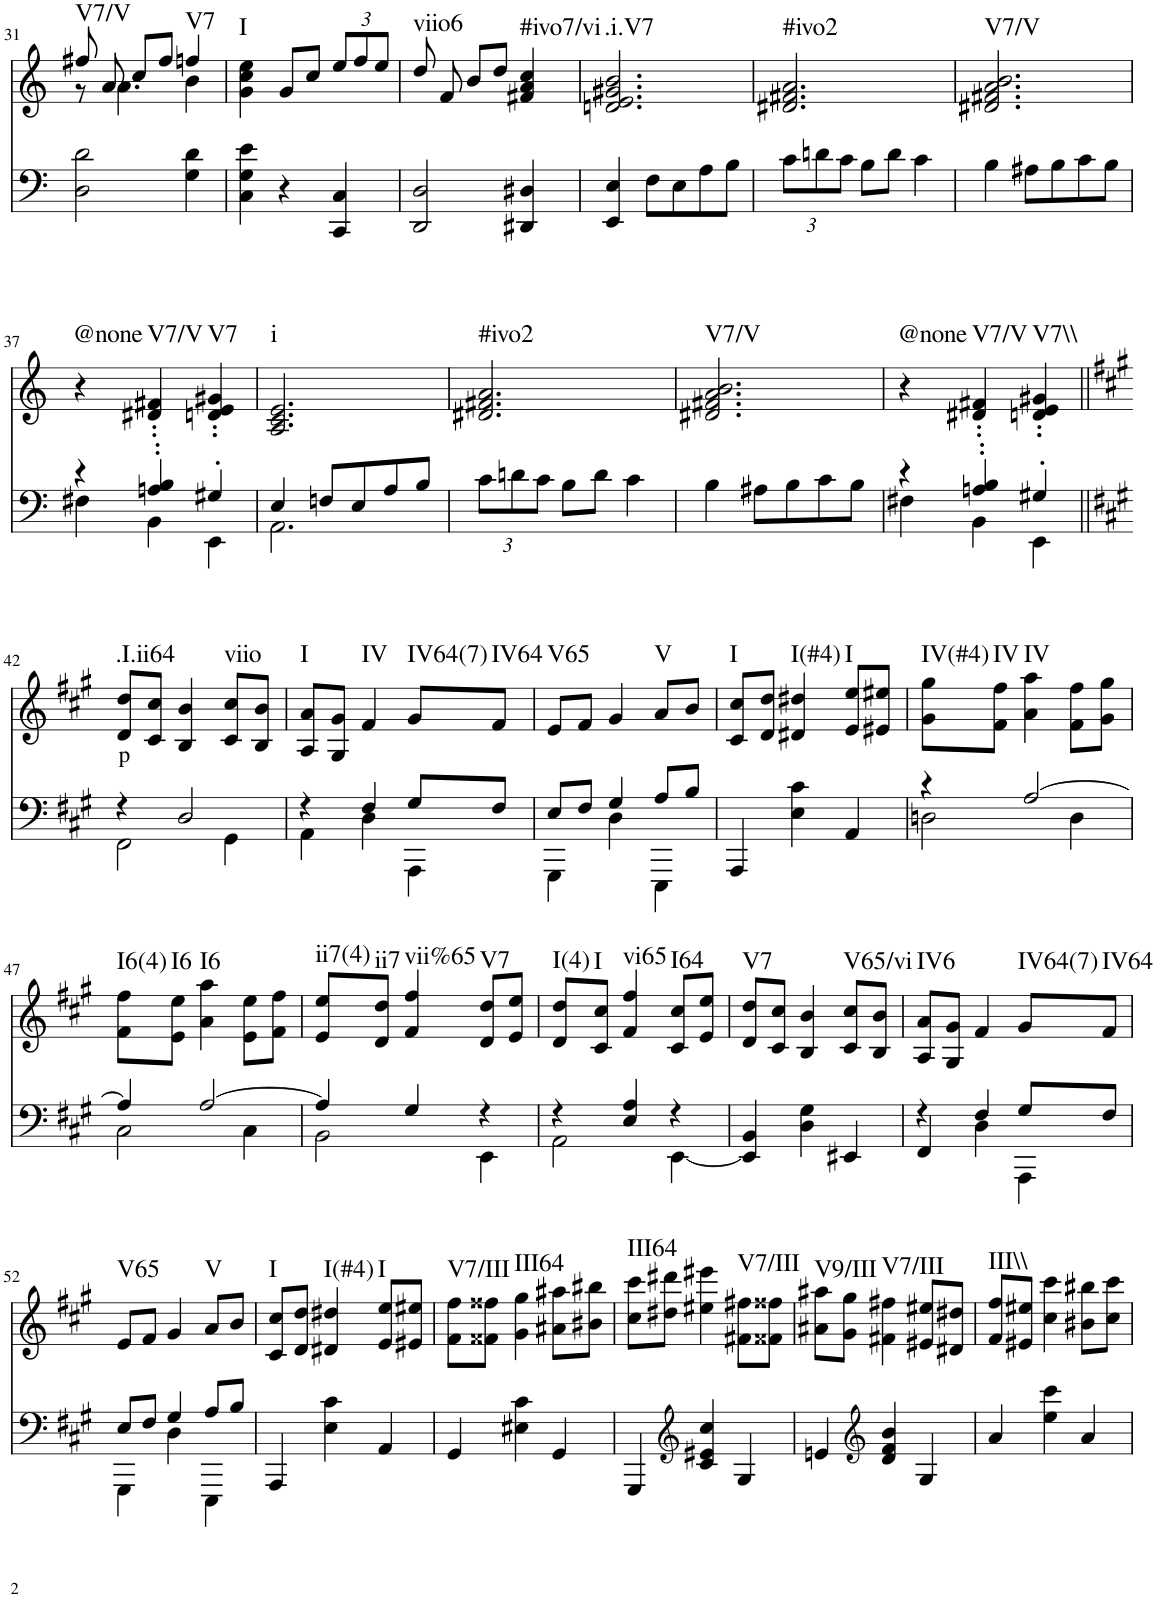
**kern	**kern	**text	**harte
*part2	*part1	*part1	*part1
*staff2	*staff1	*staff1	*
*I"Piano	*I"Piano	*	*
*I'Pno	*I'Pno	*	*
!!LO:PB:g=z
*clefF4	*clefG2	*	*
*k[]	*k[]	*	*
*M3/4	*M3/4	*	*
=31	=31	=31	=31
*	*^	*	*
!	!	!	!	!LO:H:kt=V7/V
2D\ 2d\	8ff#X/	8r	.	N
.	8a/	4.a\	.	.
.	8cc/L	.	.	.
.	8ff#/J	.	.	.
!	!	!	!	!LO:H:kt=V7
4G\ 4d\	4ffn/	4b\	.	N
=32	=32	=32	=32	=32
!	!	!	!	!LO:H:kt=I
*	*v	*v	*	*
4C\ 4G\ 4e\	4g\ 4cc\ 4ee\	.	N
4r	8g/L	.	.
.	8cc/J	.	.
*	*Xbrackettup	*	*
4CC/ 4C/	12ee/L	.	.
.	12ff/	.	.
.	12ee/J	.	.
=33	=33	=33	=33
!	!	!	!LO:H:kt=viio6
2DD/ 2D/	8dd/	.	N
.	8f/	.	.
.	8b/L	.	.
.	8dd/J	.	.
!	!	!	!LO:H:kt=#ivo7/vi
4DD#X/ 4D#X/	4f#X/ 4a/ 4cc/	.	N
=34	=34	=34	=34
!	!	!	!LO:H:kt=.i.V7
4EE/ 4E/	2.dn/ 2.e/ 2.g#X/ 2.b/	.	N
8F\L	.	.	.
8E\	.	.	.
8A\	.	.	.
8B\J	.	.	.
=35	=35	=35	=35
*Xbrackettup	*	*	*
!	!	!	!LO:H:kt=#ivo2
12c\L	2.d#X/ 2.f#X/ 2.a/	.	N
12dn\	.	.	.
12c\J	.	.	.
8B\L	.	.	.
8d\J	.	.	.
4c\	.	.	.
=36	=36	=36	=36
!	!	!	!LO:H:kt=V7/V
4B\	2.d#X/ 2.f#X/ 2.a/ 2.b/	.	N
8A#X\L	.	.	.
8B\	.	.	.
8c\	.	.	.
8B\J	.	.	.
!!LO:LB:g=z
=37	=37	=37	=37
*^	*	*	*
!	!	!	!	!LO:H:kt=@none
4r	4F#X\	4r	.	N
!	!	!	!	!LO:H:kt=V7/V
4An/' 4B/'	4BB\	4d#X/' 4f#X/'	.	N
!	!	!	!	!LO:H:kt=V7
4G#X'/	4EE\	4dn/' 4e/' 4g#X/'	.	N
=38	=38	=38	=38	=38
!	!	!	!	!LO:H:kt=i
4E/	2.AA\	2.A/ 2.c/ 2.e/	.	N
8Fn/L	.	.	.	.
8E/	.	.	.	.
8A/	.	.	.	.
8B/J	.	.	.	.
*v	*v	*	*	*
=39	=39	=39	=39
!	!	!	!LO:H:kt=#ivo2
12c\L	2.d#X/ 2.f#X/ 2.a/	.	N
12dn\	.	.	.
12c\J	.	.	.
8B\L	.	.	.
8d\J	.	.	.
4c\	.	.	.
=40	=40	=40	=40
!	!	!	!LO:H:kt=V7/V
4B\	2.d#X/ 2.f#X/ 2.a/ 2.b/	.	N
8A#X\L	.	.	.
8B\	.	.	.
8c\	.	.	.
8B\J	.	.	.
=41	=41	=41	=41
*^	*	*	*
!	!	!	!	!LO:H:kt=@none
4r	4F#X\	4r	.	N
!	!	!	!	!LO:H:kt=V7/V
4An/' 4B/'	4BB\	4d#X/' 4f#X/'	.	N
!	!	!	!	!LO:H:kt=V7\\
4G#X'/	4EE\	4dn/' 4e/' 4g#X/'	.	N
!!LO:LB:g=z
=42||	=42||	=42||	=42||	=42||
*k[f#c#g#]	*	*k[f#c#g#]	*	*
!	!	!	!LO:LY:b	!LO:H:kt=.I.ii64
4r	2FF#\	8d/ 8dd/L	p	N
.	.	8c#/ 8cc#/J	.	.
2D/	.	4B/ 4b/	.	.
!	!	!	!	!LO:H:kt=viio
.	4GG#\	8c#/ 8cc#/L	.	N
.	.	8B/ 8b/J	.	.
=43	=43	=43	=43	=43
!	!	!	!	!LO:H:kt=I
4r	4AA\	8A/ 8a/L	.	N
.	.	8G#/ 8g#/J	.	.
!	!	!	!	!LO:H:kt=IV
4F#/	4D\	4f#/	.	N
!	!	!	!	!LO:H:kt=IV64(7)
8G#/L	4AAA\	8g#/L	.	N
!	!	!	!	!LO:H:kt=IV64
8F#/J	.	8f#/J	.	N
=44	=44	=44	=44	=44
!	!	!	!	!LO:H:kt=V65
8E/L	4GGG#\	8e/L	.	N
8F#/J	.	8f#/J	.	.
4G#/	4D\	4g#/	.	.
!	!	!	!	!LO:H:kt=V
8A/L	4EEE\	8a/L	.	N
8B/J	.	8b/J	.	.
*v	*v	*	*	*
=45	=45	=45	=45
!	!	!	!LO:H:kt=I
4AAA/	8c#/ 8cc#/L	.	N
.	8d/ 8dd/J	.	.
!	!	!	!LO:H:kt=I(#4)
4E\ 4c#\	4d#X/ 4dd#X/	.	N
!	!	!	!LO:H:kt=I
4AA/	8e/ 8ee/L	.	N
.	8e#X/ 8ee#X/J	.	.
=46	=46	=46	=46
*^	*	*	*
!	!	!	!	!LO:H:kt=IV(#4)
4r	2Dn\	8g#\ 8gg#\L	.	N
!	!	!	!	!LO:H:kt=IV
.	.	8f#\ 8ff#\J	.	N
!	!	!	!	!LO:H:kt=IV
[2A/	.	4a\ 4aa\	.	N
.	4D\	8f#\ 8ff#\L	.	.
.	.	8g#\ 8gg#\J	.	.
!!LO:LB:g=z
=47	=47	=47	=47	=47
!	!	!	!	!LO:H:kt=I6(4)
4A/]	2C#\	8f#\ 8ff#\L	.	N
!	!	!	!	!LO:H:kt=I6
.	.	8e\ 8ee\J	.	N
!	!	!	!	!LO:H:kt=I6
[2A/	.	4a\ 4aa\	.	N
.	4C#\	8e\ 8ee\L	.	.
.	.	8f#\ 8ff#\J	.	.
=48	=48	=48	=48	=48
!	!	!	!	!LO:H:kt=ii7(4)
4A/]	2BB\	8e/ 8ee/L	.	N
!	!	!	!	!LO:H:kt=ii7
.	.	8d/ 8dd/J	.	N
!	!	!	!	!LO:H:kt=vii%65
4G#/	.	4f#/ 4ff#/	.	N
!	!	!	!	!LO:H:kt=V7
4r	4EE\	8d/ 8dd/L	.	N
.	.	8e/ 8ee/J	.	.
=49	=49	=49	=49	=49
!	!	!	!	!LO:H:kt=I(4)
4r	2AA\	8d/ 8dd/L	.	N
!	!	!	!	!LO:H:kt=I
.	.	8c#/ 8cc#/J	.	N
!	!	!	!	!LO:H:kt=vi65
4E/ 4A/	.	4f#/ 4ff#/	.	N
!	!	!	!	!LO:H:kt=I64
4r	[4EE\	8c#/ 8cc#/L	.	N
.	.	8e/ 8ee/J	.	.
*v	*v	*	*	*
=50	=50	=50	=50
!	!	!	!LO:H:kt=V7
4EE/] 4BB/	8d/ 8dd/L	.	N
.	8c#/ 8cc#/J	.	.
4D\ 4G#\	4B/ 4b/	.	.
!	!	!	!LO:H:kt=V65/vi
4EE#X/	8c#/ 8cc#/L	.	N
.	8B/ 8b/J	.	.
=51	=51	=51	=51
*^	*	*	*
!	!	!	!	!LO:H:kt=IV6
4r	4FF#/	8A/ 8a/L	.	N
.	.	8G#/ 8g#/J	.	.
4F#/	4D\	4f#/	.	.
!	!	!	!	!LO:H:kt=IV64(7)
8G#/L	4AAA\	8g#/L	.	N
!	!	!	!	!LO:H:kt=IV64
8F#/J	.	8f#/J	.	N
!!LO:LB:g=z
=52	=52	=52	=52	=52
!	!	!	!	!LO:H:kt=V65
8E/L	4GGG#\	8e/L	.	N
8F#/J	.	8f#/J	.	.
4G#/	4D\	4g#/	.	.
!	!	!	!	!LO:H:kt=V
8A/L	4EEE\	8a/L	.	N
8B/J	.	8b/J	.	.
*v	*v	*	*	*
=53	=53	=53	=53
!	!	!	!LO:H:kt=I
4AAA/	8c#/ 8cc#/L	.	N
.	8d/ 8dd/J	.	.
!	!	!	!LO:H:kt=I(#4)
4E\ 4c#\	4d#X/ 4dd#X/	.	N
!	!	!	!LO:H:kt=I
4AA/	8e/ 8ee/L	.	N
.	8e#X/ 8ee#X/J	.	.
=54	=54	=54	=54
!	!	!	!LO:H:kt=V7/III
4GG#/	8f#\ 8ff#\L	.	N
.	8f##X\ 8ff##X\J	.	.
!	!	!	!LO:H:kt=III64
4E#X\ 4c#\	4g#\ 4gg#\	.	N
4GG#/	8a#X\ 8aa#X\L	.	.
.	8b#X\ 8bb#X\J	.	.
=55	=55	=55	=55
!	!	!	!LO:H:kt=III64
4GGG#/	8cc#\ 8ccc#\L	.	N
.	8dd#X\ 8ddd#X\J	.	.
*clefG2	*	*	*
4c#/ 4e#X/ 4cc#/	4ee#X\ 4eee#X\	.	.
!	!	!	!LO:H:kt=V7/III
4G#/	8f#X\ 8ff#X\L	.	N
.	8f##X\ 8ff##X\J	.	.
=56	=56	=56	=56
!	!	!	!LO:H:kt=V9/III
4en/	8a#X\ 8aa#X\L	.	N
.	8g#\ 8gg#\J	.	.
*clefG2	*	*	*
!	!	!	!LO:H:kt=V7/III
4d/ 4f#/ 4b/	4f#X\ 4ff#X\	.	N
4G#/	8e#X/ 8ee#X/L	.	.
.	8d#X/ 8dd#X/J	.	.
=57	=57	=57	=57
!	!	!	!LO:H:kt=III\\
4a/	8f#/ 8ff#/L	.	N
.	8e#X/ 8ee#X/J	.	.
4ee\ 4ccc#\	4cc#\ 4ccc#\	.	.
4a/	8b#X\ 8bb#X\L	.	.
.	8cc#\ 8ccc#\J	.	.
=	=	=	=
*-	*-	*-	*-
